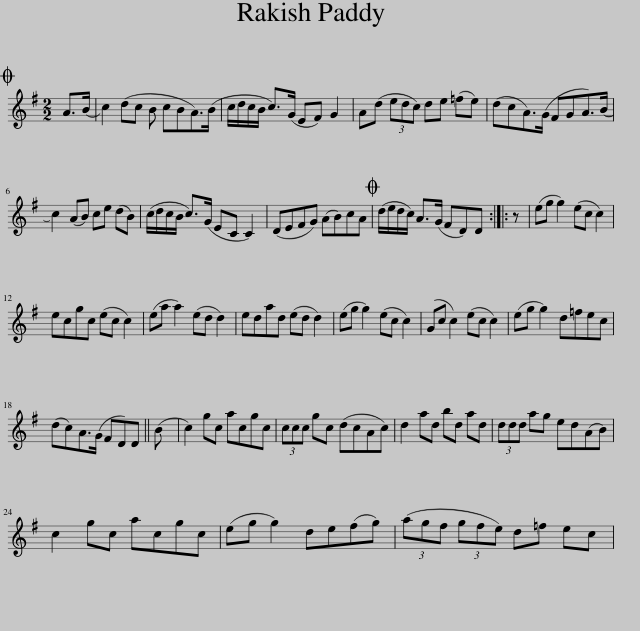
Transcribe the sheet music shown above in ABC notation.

X:1
L:1/8
M:2/2
I:linebreak $
K:G
V:1 treble
V:1
O A>(B | c2) (dc B cBA>)(B | c/d/c/B/ c>)(G EF) G2 | A(d (3edc) de (=fe) | (dcA>)(G FGA>)(B |$ %5
 c2) (AB) ce (dB) | (c/d/c/B/ c>)(G EC C2) | (DEFG) (AB)cA |O (d/e/d/c/) A>(G FD)D :: z | %10
 (eg g2) (ec c2) |$ ecgc (ec c2) | (ea a2) (ed d2) | edad (ed d2) | (eg g2) (ec c2) | %15
 (Gc c2) (ec c2) | (eg g2) d=fec |$ (dc)A>(G FD)D || (B | c2) gc acgc | %20
 (3ccc gc (dcAc) | d2 ad bd ad | (3ddd ag ed(AB) |$ c2 gc acgc | (eg g2) de(fg) | %25
 (3(agf (3gfe) d=f ec | %26
